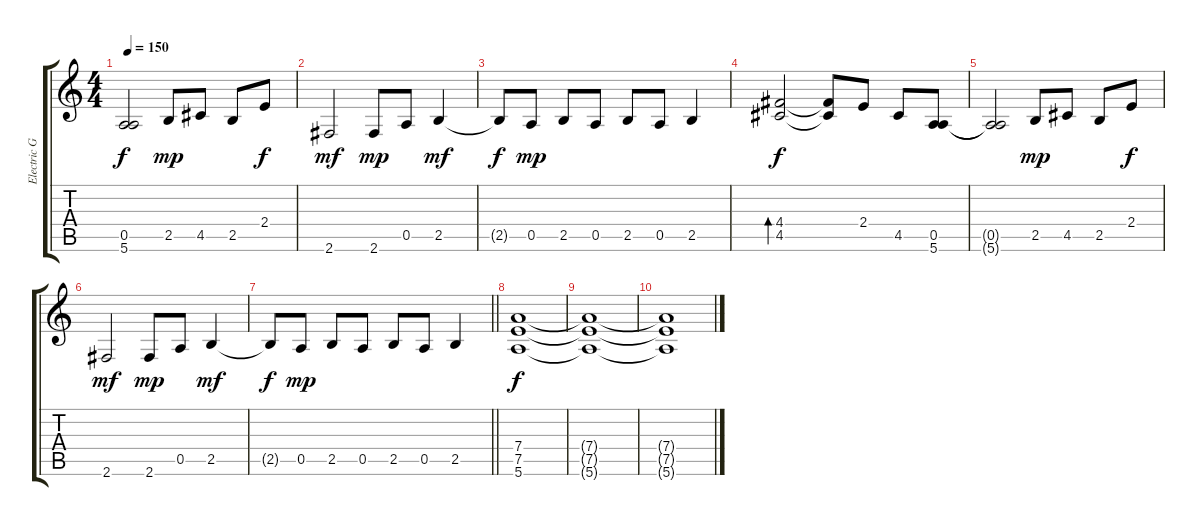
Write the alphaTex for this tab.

\track ("Electric Guitar 1" "Electric G") {instrument overdrivenguitar}
\staff {score tabs}
\tuning (E4 B3 G3 D3 A2 E2) {hide}
\ts (4 4)
\tempo 150
\clef g2
\ks c
(0.5{t} 5.6{t}).2{dy f} 2.5.8{dy mp} 4.5.8 2.5.8 2.4.8{dy f} |
2.6.2{dy mf} 2.6.8{dy mp} 0.5.8 2.5.4{dy mf} |
2.5{t}.8{dy f} 0.5.8{dy mp} 2.5.8 0.5.8 2.5.8 0.5.8 2.5.4 |
(4.4 4.5).2{bd 30 dy f} (4.4{t} 4.5{t}).8 2.4.8 4.5.8 (0.5 5.6).8 |
(0.5{t} 5.6{t}).2 2.5.8{dy mp} 4.5.8 2.5.8 2.4.8{dy f} |
2.6.2{dy mf} 2.6.8{dy mp} 0.5.8 2.5.4{dy mf} |
\barLineRight lightlight
2.5{t}.8{dy f} 0.5.8{dy mp} 2.5.8 0.5.8 2.5.8 0.5.8 2.5.4 |
(7.4 7.5 5.6).1{dy f volume 14} |
(7.4{t} 7.5{t} 5.6{t}).1 |
(7.4{t} 7.5{t} 5.6{t}).1
